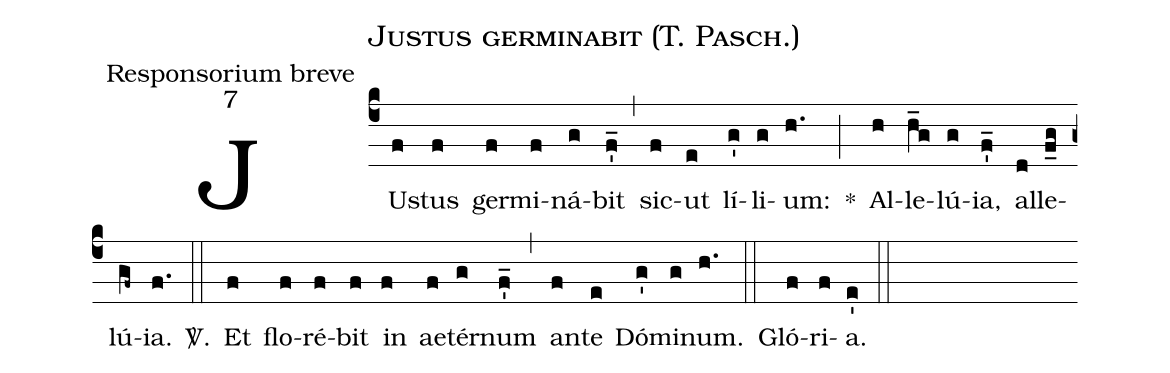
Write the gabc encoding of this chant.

name:Justus germinabit (T. Pasch.);
office-part:Responsorium breve;
mode:7;
%%
(c4) JU(f)stus(f) ger(f)mi(f)ná(g)bit(f'_) (,) sic(f)ut(e) lí(g')li(g)um:(h.) *(;) Al(h)le(h_g)lú(g)ia,(f'_) al(d)le(f_g)lú(gf~)ia.(f.) <sp>V/</sp>.(::) Et(f) flo(f)ré(f)bit(f) in(f) ae(f)tér(g)num(f'_) (,) an(f)te(e) Dó(g')mi(g)num.(h.) (::) Gló(f)ri(f)a.(e') (::)
